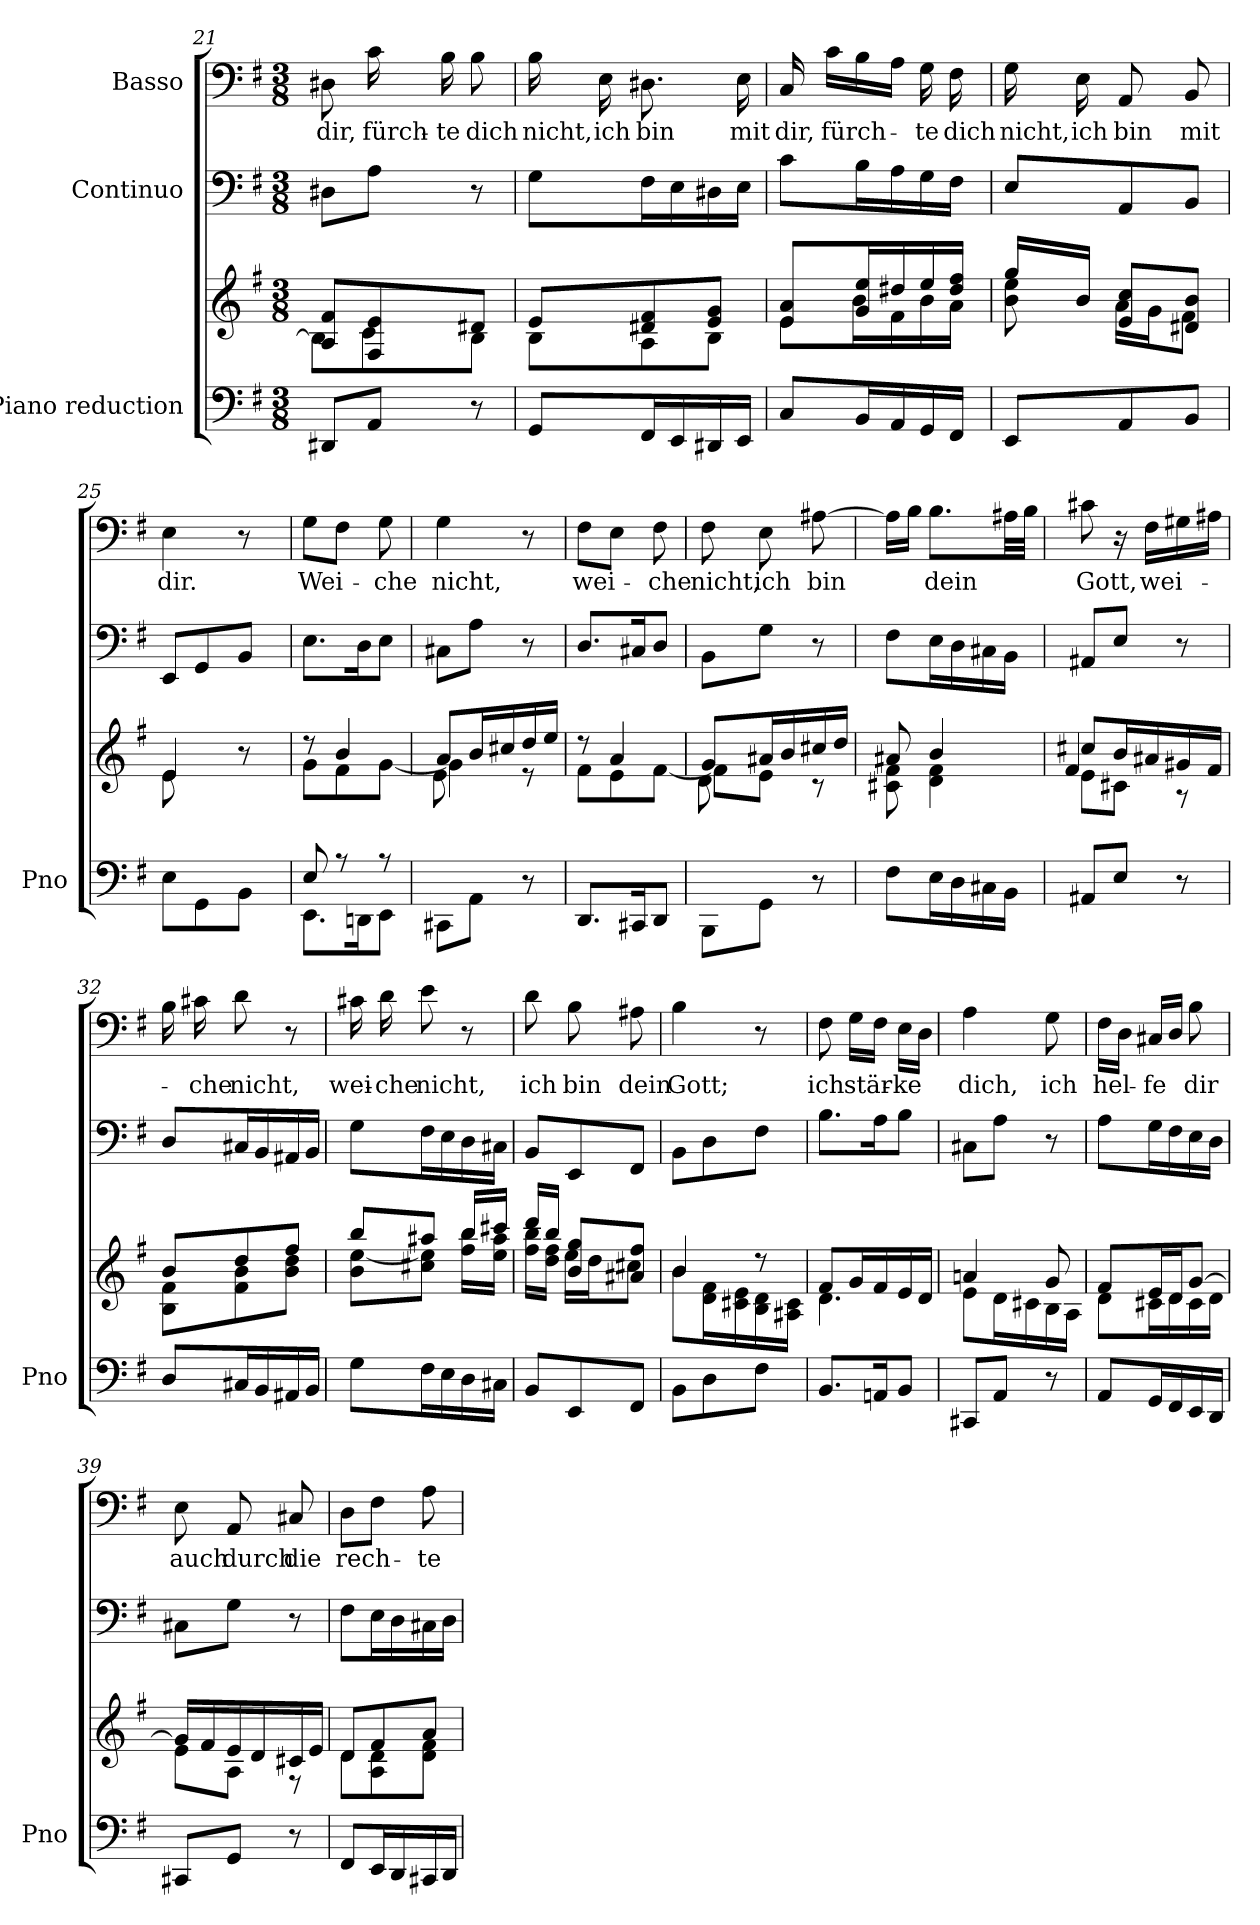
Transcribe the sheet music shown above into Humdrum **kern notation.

**kern	**kern	**kern	**kern	**text
*part3	*part3	*part2	*part1	*part1
*staff4	*staff3	*staff2	*staff1	*staff1
*I"Piano reduction	*	*I"Continuo	*I"Basso	*
*I'Pno	*	*	*	*
*clefF4	*clefG2	*clefF4	*clefF4	*
*k[f#]	*k[f#]	*k[f#]	*k[f#]	*
*M3/8	*M3/8	*M3/8	*M3/8	*
=21	=21	=21	=21	=21
*	*^	*	*	*
!	!	!	!	!	!LO:LY:b
8DD#X/L	8A/ 8f#/L	8B\L]	8D#X\L	8D#X\	dir,
!	!	!	!	!	!LO:LY:b
8AA/J	8F#/ 8e/	8c\	8A\J	16c\	fürch-
!	!	!	!	!	!LO:LY:b
.	.	.	.	16B\	-te
!	!	!	!	!	!LO:LY:b
8r	8d#X/J	8B\J	8r	8B\	dich
!!LO:LB:g=z
=22	=22	=22	=22	=22	=22
!	!	!	!	!	!LO:LY:b
8GG/L	8e/L	8B\L	8G\L	16B\	nicht,
!	!	!	!	!	!LO:LY:b
.	.	.	.	16E\	ich
!	!	!	!	!	!LO:LY:b
16FF#/L	8d#X/ 8f#/	8A\	16F#\L	8.D#X\	bin
16EE/	.	.	16E\	.	.
16DD#X/	8e/ 8g/J	8B\J	16D#X\	.	.
!	!	!	!	!	!LO:LY:b
16EE/JJ	.	.	16E\JJ	16E\	mit
=23	=23	=23	=23	=23	=23
!	!	!	!	!	!LO:LY:b
8C/L	8e/ 8a/L	8e\L	8c\L	16C/	dir,
!	!	!	!	!	!LO:LY:b
.	.	.	.	16c\LL	fürch-
16BB/L	16g/ 16ee/L	16b\L	16B\L	16B\	.
16AA/	16dd#X/	16f#\	16A\	16A\JJ	.
!	!	!	!	!	!LO:LY:b
16GG/	16ee/	16b\	16G\	16G\	-te
!	!	!	!	!	!LO:LY:b
16FF#/JJ	16dd#/ 16ff#/JJ	16a\JJ	16F#\JJ	16F#\	dich
=24	=24	=24	=24	=24	=24
!	!	!	!	!	!LO:LY:b
8EE/L	16gg/LL	8b\ 8ee\	8E/L	16G\	nicht,
!	!	!	!	!	!LO:LY:b
.	16b/JJ	.	.	16E\	ich
!	!	!	!	!	!LO:LY:b
8AA/	8e/ 8cc/L	16a\LL	8AA/	8AA/	bin
.	.	16g\J	.	.	.
!	!	!	!	!	!LO:LY:b
8BB/J	8d#X/ 8b/J	8f#\J	8BB/J	8BB/	mit
=25	=25	=25	=25	=25	=25
*^	*	*	*	*	*
!	!	!	!	!	!	!LO:LY:b
8ryy	8E\L	4e/	8e\L	8EE/L	4E\	dir.
16G/ 16B/L	8GG\	.	4ryy	8GG/	.	.
16F#/ 16A/	.	.	.	.	.	.
16E/ 16G/	8BB\J	8r	.	8BB/J	8r	.
16D#X/ 16F#/JJ	.	.	.	.	.	.
=26	=26	=26	=26	=26	=26	=26
!	!	!	!	!	!	!LO:LY:b
8E/	8.EE\L	8r	8g\L	8.E\L	8G\L	Wei-
8r	.	4b/	8f#\	.	8F#\J	.
.	16DDn\K	.	.	16D\K	.	.
!	!	!	!	!	!	!LO:LY:b
8r	8EE\J	.	[8g\J	8E\J	8G\	-che
=27	=27	=27	=27	=27	=27	=27
*	*	*	*^	*	*	*
!	!	!	!	!	!	!	!LO:LY:b
8ryy	8CC#X\L	8a/L	4g\]	8e\L	8C#X\L	4G\	nicht,
8A/J	8AA\J	16b/L	.	4ryy	8A\J	.	.
.	.	16cc#X/	.	.	.	.	.
8r	8ryy	16dd/	8r	.	8r	8r	.
.	.	16ee/JJ	.	.	.	.	.
*v	*v	*	*	*	*	*	*
*	*	*v	*v	*	*	*
=28	=28	=28	=28	=28	=28
!	!	!	!	!	!LO:LY:b
8.DD/L	8r	8f#\L	8.D/L	8F#\L	wei-
.	4a/	8e\	.	8E\J	.
16CC#X/K	.	.	16C#X/K	.	.
!	!	!	!	!	!LO:LY:b
8DD/J	.	[8f#\J	8D/J	8F#\	-che
=29	=29	=29	=29	=29	=29
*^	*	*^	*	*	*
!	!	!	!	!	!	!	!LO:LY:b
8ryy	8BBB\L	8g/L	8f#\L]	8d\L	8BB\L	8F#\	nicht,
!	!	!	!	!	!	!	!LO:LY:b
8G/J	8GG\J	16a#X/L	8e\J	4ryy	8G\J	8E\	ich
.	.	16b/	.	.	.	.	.
!	!	!	!	!	!	!	!LO:LY:b
8r	8ryy	16cc#X/	8r	.	8r	[8A#X\	bin
.	.	16dd/JJ	.	.	.	.	.
*v	*v	*	*	*	*	*	*
*	*	*v	*v	*	*	*
=30	=30	=30	=30	=30	=30
8F#\L	8a#X/	8c#X\ 8f#\	8F#\L	16A#\LL]	.
.	.	.	.	16B\JJ	.
!	!	!	!	!	!LO:LY:b
16E\L	4b/	4d\ 4f#\	16E\L	8.B\L	dein
16D\	.	.	16D\	.	.
16C#X\	.	.	16C#X\	.	.
16BB\JJ	.	.	16BB\JJ	32A#X\LL	.
.	.	.	.	32B\JJJ	.
=31	=31	=31	=31	=31	=31
*	*	*^	*	*	*
!	!	!	!	!	!	!LO:LY:b
8AA#X/L	8cc#X/L	8e\L	4f#/	8AA#X/L	8c#X\	Gott,
8E/J	16b/L	8c#X\J	.	8E/J	16r	.
!	!	!	!	!	!	!LO:LY:b
.	16a#X/	.	.	.	16F#\LL	wei-
8r	16g#X/	8r	8ryy	8r	16G#X\	.
.	16f#/JJ	.	.	.	16A#X\JJ	.
*	*	*v	*v	*	*	*
!!LO:LB:g=z
=32	=32	=32	=32	=32	=32
8D/L	8b/L	8B\ 8f#\L	8D/L	16B\	.
!	!	!	!	!	!LO:LY:b
.	.	.	.	16c#X\	-che
!	!	!	!	!	!LO:LY:b
16C#X/L	8dd/	8f#\ 8b\	16C#X/L	8d\	nicht,
16BB/	.	.	16BB/	.	.
16AA#X/	8ff#/J	8b\ 8dd\J	16AA#X/	8r	.
16BB/JJ	.	.	16BB/JJ	.	.
=33	=33	=33	=33	=33	=33
!	!	!	!	!	!LO:LY:b
8G\L	8bb/L	8b\ [>8ee\L	8G\L	16c#X\	wei-
!	!	!	!	!	!LO:LY:b
.	.	.	.	16d\	-che
!	!	!	!	!	!LO:LY:b
16F#\L	8aa#X/J	8cc#X\ 8ee\]J	16F#\L	8e\	nicht,
16E\	.	.	16E\	.	.
16D\	16bb/LL	16ff#\ 16bb\LL	16D\	8r	.
16C#X\JJ	16ccc#X/JJ	16ee\ 16aa#\JJ	16C#X\JJ	.	.
=34	=34	=34	=34	=34	=34
!	!	!	!	!	!LO:LY:b
8BB/L	16ddd/LL	16ff#\ 16bb\LL	8BB/L	8d\	ich
.	16bb/JJ	16dd\ 16ff#\JJ	.	.	.
!	!	!	!	!	!LO:LY:b
8EE/	8b/ 8gg/L	16ee\LL	8EE/	8B\	bin
.	.	16dd\J	.	.	.
!	!	!	!	!	!LO:LY:b
8FF#/J	8a#X/ 8ff#/J	8cc#X\J	8FF#/J	8A#X\	dein
=35	=35	=35	=35	=35	=35
!	!	!	!	!	!LO:LY:b
8BB\L	4b/	8b\L	8BB\L	4B\	Gott;
8D\	.	16d\ 16f#\L	8D\	.	.
.	.	16c#X\ 16e\	.	.	.
8F#\J	8r	16B\ 16d\	8F#\J	8r	.
.	.	16A#X\ 16c#\JJ	.	.	.
=36	=36	=36	=36	=36	=36
!	!	!	!	!	!LO:LY:b
8.BB/L	8f#/L	4.d\	8.B\L	8F#\	ich
!	!	!	!	!	!LO:LY:b
.	16g/L	.	.	16G\LL	stär-
16AAn/K	16f#/	.	16A\K	16F#\JJ	.
!	!	!	!	!	!LO:LY:b
8BB/J	16e/	.	8B\J	16E\LL	-ke
.	16d/JJ	.	.	16D\JJ	.
=37	=37	=37	=37	=37	=37
!	!	!	!	!	!LO:LY:b
8CC#X/L	4an/	8e\L	8C#X\L	4A\	dich,
8AA/J	.	16d\L	8A\J	.	.
.	.	16c#X\	.	.	.
!	!	!	!	!	!LO:LY:b
8r	8g/	16B\	8r	8G\	ich
.	.	16A\JJ	.	.	.
=38	=38	=38	=38	=38	=38
!	!	!	!	!	!LO:LY:b
8AA/L	8f#/L	8d\L	8A\L	16F#\LL	hel-
.	.	.	.	16D\JJ	.
!	!	!	!	!	!LO:LY:b
16GG/L	16e/L	16c#X\L	16G\L	16C#X/LL	-fe
16FF#/	16d/J	16d\	16F#\	16D/JJ	.
!	!	!	!	!	!LO:LY:b
16EE/	[8g/J	16c#\	16E\	8B\	dir
16DD/JJ	.	16d\JJ	16D\JJ	.	.
=39	=39	=39	=39	=39	=39
!	!	!	!	!	!LO:LY:b
8CC#X/L	16g/LL]	8e\L	8C#X\L	8E\	auch
.	16f#/	.	.	.	.
!	!	!	!	!	!LO:LY:b
8GG/J	16e/	8A\J	8G\J	8AA/	durch
.	16d/	.	.	.	.
!	!	!	!	!	!LO:LY:b
8r	16c#X/	8r	8r	8C#X/	die
.	16e/JJ	.	.	.	.
=40	=40	=40	=40	=40	=40
!	!	!	!	!	!LO:LY:b
8FF#/L	8d/L	8d\L	8F#\L	8D\L	rech-
16EE/L	8f#/	8A\ 8d\	16E\L	8F#\J	.
16DD/	.	.	16D\	.	.
!	!	!	!	!	!LO:LY:b
16CC#X/	8a/J	8d\ 8f#\J	16C#X\	8A\	-te
16DD/JJ	.	.	16D\JJ	.	.
*	*v	*v	*	*	*
=	=	=	=	=
*-	*-	*-	*-	*-
